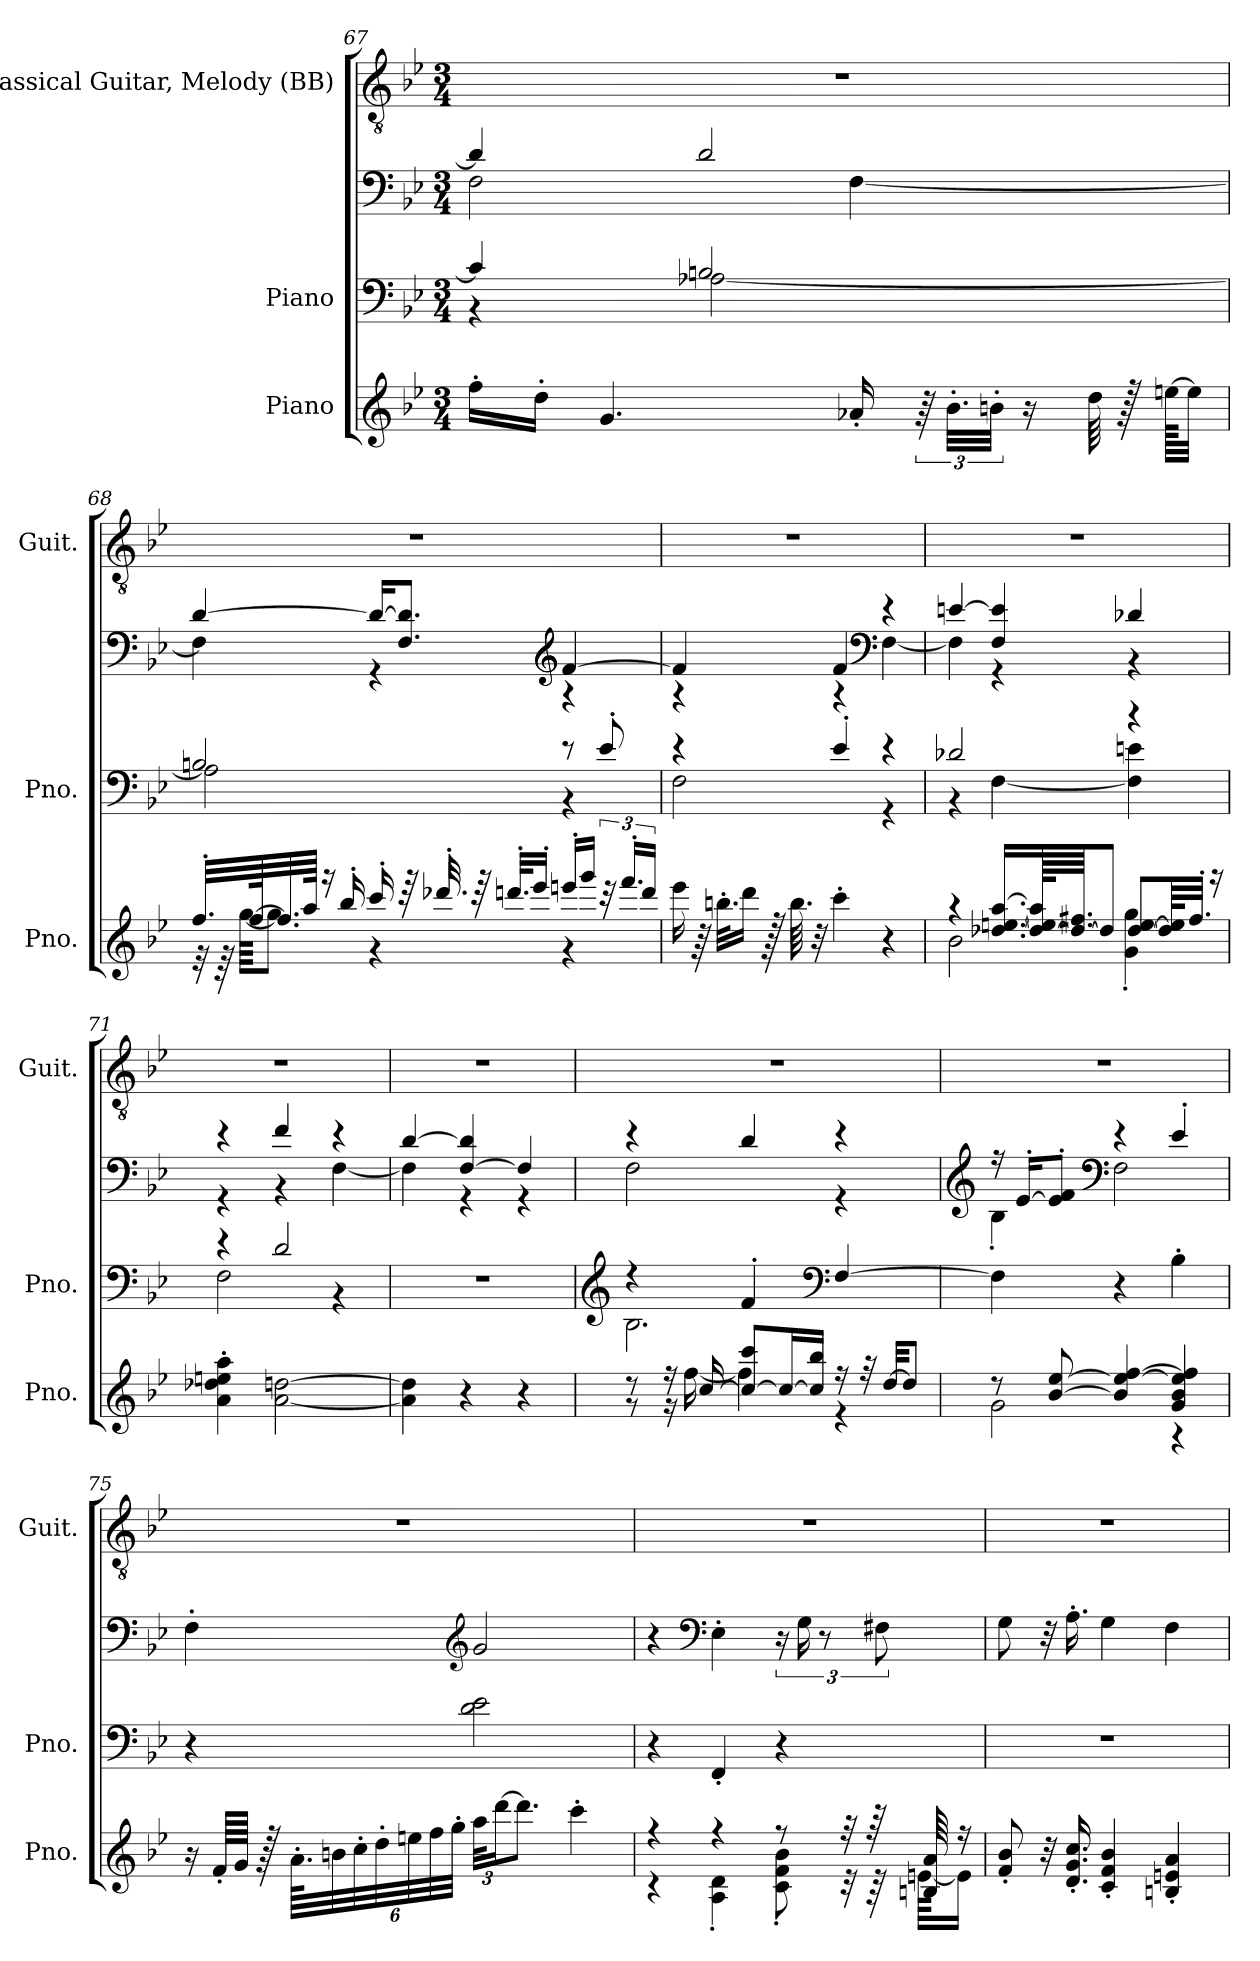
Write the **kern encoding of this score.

**kern	**kern	**kern	**kern
*part3	*part2	*part2	*part1
*staff4	*staff3	*staff2	*staff1
*I"Piano	*I"Piano	*	*I"Classical Guitar, Melody  (BB)
*I'Pno.	*I'Pno.	*	*I'Guit.
*clefG2	*clefF4	*clefF4	*clefGv2
*k[b-e-]	*k[b-e-]	*k[b-e-]	*k[b-e-]
*M3/4	*M3/4	*M3/4	*M3/4
=67	=67	=67	=67
*	*^	*^	*
16ff'\LL	4c/]	4r	4d/]	2F\	2.r
16dd'\JJ	.	.	.	.	.
4.g/	.	.	.	.	.
.	2Bn/	[2A-X\	2d/	.	.
16a-X'/	.	.	.	[4F\	.
96r	.	.	.	.	.
48.b-'\LLL	.	.	.	.	.
48bn'\JJJ	.	.	.	.	.
16r	.	.	.	.	.
64dd\	.	.	.	.	.
128r	.	.	.	.	.
[128een\KKLLL	.	.	.	.	.
32ee\JJJ]	.	.	.	.	.
!!LO:LB:g=z
=68	=68	=68	=68	=68	=68
*^	*	*	*	*	*
32.ff'/LLL	32r	2Bn/	2A-\]	[4d/	4F\]	2.r
.	64r	.	.	.	.	.
[64ff/K	[64gg\KKKL	.	.	.	.	.
32.ff/]	8.gg\J]	.	.	.	.	.
64aa/JJJk	.	.	.	.	.	.
16r	.	.	.	.	.	.
16bb-'/	.	.	.	.	.	.
16ccc'/	4r	.	.	16d/KL_	4r	.
64r	.	.	.	8.F/ 8.d/]J	.	.
32.ddd-X'/	.	.	.	.	.	.
64r	.	.	.	.	.	.
32.dddn'/KLL	.	.	.	.	.	.
16eee-'/JJ	.	.	.	.	.	.
*	*	*	*	*clefG2	*	*
16eeen'/LL	4r	8r	4r	[4f/	4r	.
16ggg/JJ	.	.	.	.	.	.
48r	.	8e-'/	.	.	.	.
24.fff'/LL	.	.	.	.	.	.
24ddd/JJ	.	.	.	.	.	.
*v	*v	*	*	*	*	*
=69	=69	=69	=69	=69	=69
16eee-\	4r	2F\	4f/]	4r	2.r
64r	.	.	.	.	.
32.bbn'\KLL	.	.	.	.	.
16ddd\JJ	.	.	.	.	.
128r	.	.	.	.	.
64.bb\	.	.	.	.	.
32r	.	.	.	.	.
4ccc'\	4e-'/	.	4f/	4r	.
*	*	*	*clefF4	*	*
4r	4r	4r	4r	[4F\	.
!!LO:PB:g=z
=70	=70	=70	=70	=70	=70
*^	*	*	*	*	*
4r	2b-\	2d-X/	4r	[4en/	4F\]	2.r
[16.dd-X/ [16.een/ [16.aa/LL	.	.	[4F\	4F/ 4e/]	4r	.
128dd-/_ 128ee/] 128aa/]KLL	.	.	.	.	.	.
64.dd-/_ 64.ff#X/JJJ	.	.	.	.	.	.
8dd-/J]	.	.	.	.	.	.
[8dd-/ [8ee/L	4g\' 4gg\'	4r	4F\] 4en\	4d-X/	4r	.
64dd-/] 64ee/]KLL	.	.	.	.	.	.
32.ff#'/JJJ	.	.	.	.	.	.
16r	.	.	.	.	.	.
*v	*v	*	*	*	*	*
=71	=71	=71	=71	=71	=71
4a\' 4dd-X\' 4een\' 4aa\'	4r	2F\	4r	4r	2.r
[2a\ [2ddn\	2d/	.	4f/	4r	.
.	.	4r	4r	[4F\	.
*	*v	*v	*	*	*
=72	=72	=72	=72	=72
4a\] 4dd\]	2.r	[4d/	4F\]	2.r
4r	.	[4F/ 4d/]	4r	.
4r	.	4F/]	4r	.
!!LO:LB:g=z
=73	=73	=73	=73	=73
*	*clefG2	*	*	*
*^	*^	*	*	*
8r	8r	4r	2.B-\	4r	2F\	2.r
16r	16r	.	.	.	.	.
[16cc/	[16ff\	.	.	.	.	.
8cc/_ 8ccc/L	4ff\]	4f'/	.	4d/	.	.
16cc/L_	.	.	.	.	.	.
16cc/] 16bb-/JJ	.	.	.	.	.	.
*	*	*clefF4	*	*	*	*
16r	4r	[4F/	.	4r	4r	.
32r	.	.	.	.	.	.
[32dd/KKL	.	.	.	.	.	.
8dd/J]	.	.	.	.	.	.
*	*	*v	*v	*	*	*
=74	=74	=74	=74	=74	=74
*	*	*	*clefG2	*	*
8r	2g\	4F\]	16r	4B-'\	2.r
.	.	.	[16e-'/KL	.	.
[8b-/ [8ee-/	.	.	8e-/]' 8f/'J	.	.
*	*	*	*clefF4	*	*
4b-/] 4ee-/_ [4ff/	.	4r	4r	2F\	.
4g/ 4b-/ 4ee-/] 4ff/]	4r	4B-'\	4e-'/	.	.
*v	*v	*	*v	*v	*
!!LO:LB:g=z
=75	=75	=75	=75
16r	4r	4F'\	2.r
64f'/LLLL	.	.	.
64g/JJJJ	.	.	.
128r	.	.	.
64.a'\KLLL	.	.	.
*Xbrackettup	*	*	*
48bn\	.	.	.
48cc'\	.	.	.
48dd'\	.	.	.
48een\	.	.	.
48ff\	.	.	.
48gg'\JJJ	.	.	.
*	*	*clefG2	*
48aa\KLL	2d\ 2e-\	2g/	.
[24ddd\J	.	.	.
8.ddd\J]	.	.	.
4ccc'\	.	.	.
=76	=76	=76	=76
*^	*	*	*
4r	4r	4r	4r	2.r
*	*	*	*clefF4	*
4r	4A\' 4d\'	4FF'/	4E-'\	.
8r	8c\' 8f\' 8b-\'	4r	24r	.
.	.	.	24G\	.
.	.	.	12r	.
32r	32r	.	.	.
64r	64r	.	.	.
.	.	.	12F#X\	.
64Bn/ 64a/	[64en\KKLL	.	.	.
16r	16e\JJ]	.	.	.
*v	*v	*	*	*
=77	=77	=77	=77
8f/' 8b-/'	2.r	8G\	2.r
32r	.	32r	.
16.d/' 16.g/' 16.cc/'	.	16.A'\	.
4c/' 4f/' 4b-/'	.	4G\	.
4Bn/' 4en/' 4a/'	.	4F\	.
=	=	=	=
*-	*-	*-	*-
